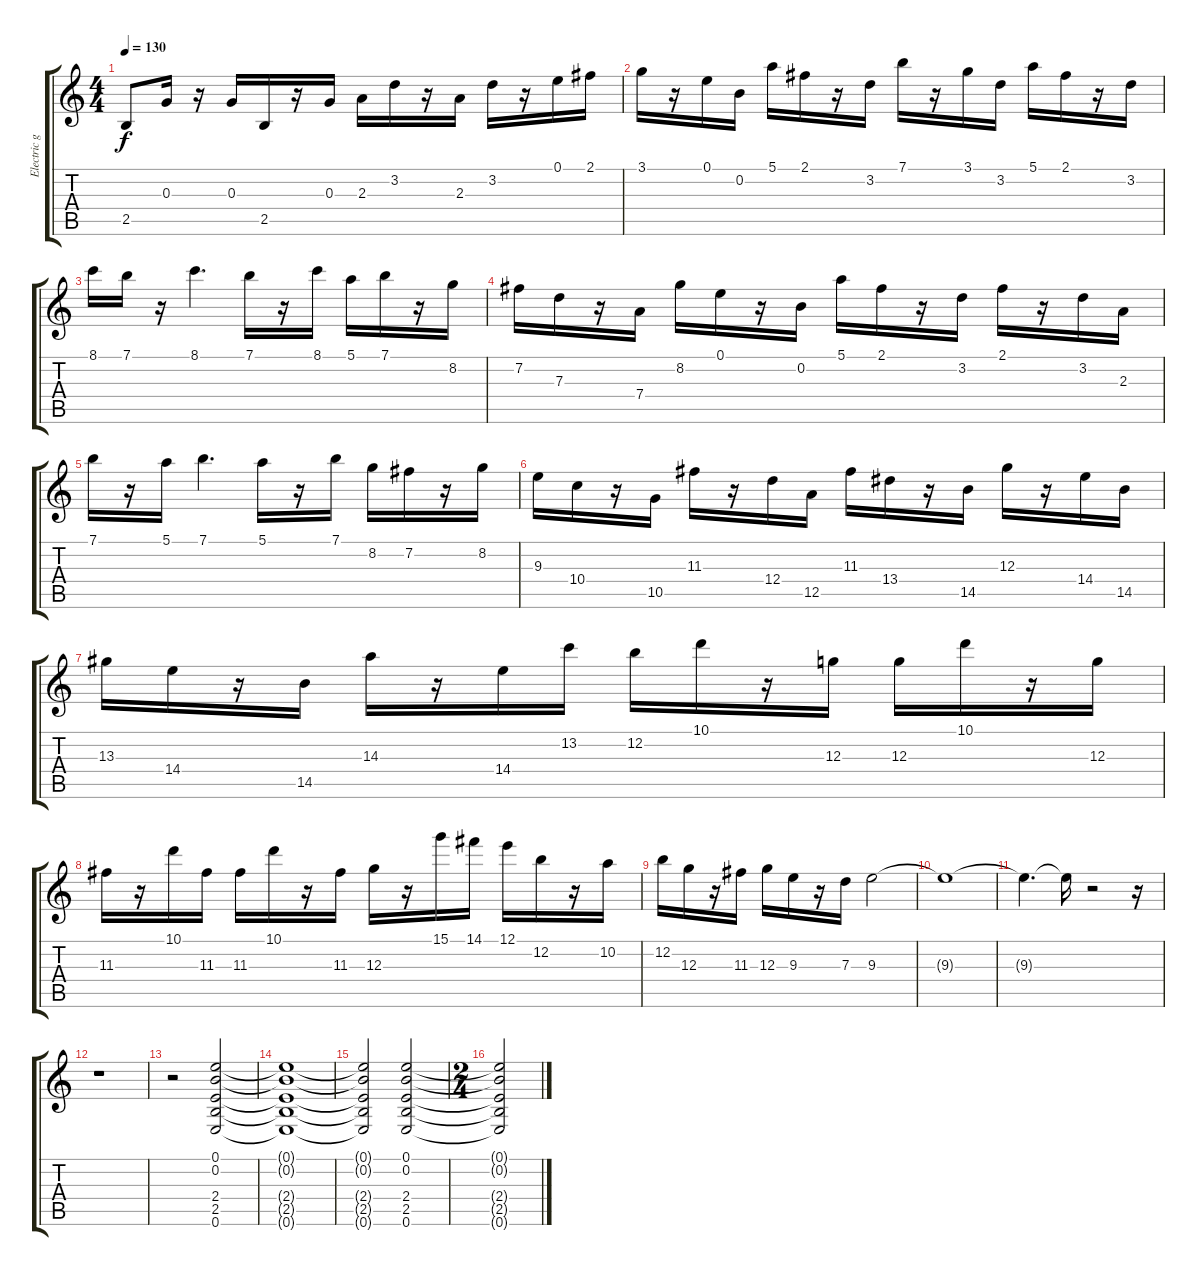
\track ("Electric guitar" "Electric g") {instrument distortionguitar}
\staff {score tabs}
\tuning (E4 B3 G3 D3 A2 E2) {hide}
\ts (4 4)
\tempo 130
\clef g2
\ks c
2.5.8{dy f} 0.3.16 r.16 0.3.16 2.5.16 r.16 0.3.16 2.3.16 3.2.16 r.16 2.3.16 3.2.16 r.16 0.1.16 2.1.16 |
3.1.16 r.16 0.1.16 0.2.16 5.1.16 2.1.16 r.16 3.2.16 7.1.16 r.16 3.1.16 3.2.16 5.1.16 2.1.16 r.16 3.2.16 |
8.1.16 7.1.16 r.16 8.1.4{d} 7.1.16 r.16 8.1.16 5.1.16 7.1.16 r.16 8.2.16 |
7.2.16 7.3.16 r.16 7.4.16 8.2.16 0.1.16 r.16 0.2.16 5.1.16 2.1.16 r.16 3.2.16 2.1.16 r.16 3.2.16 2.3.16 |
7.1.16 r.16 5.1.16 7.1.4{d} 5.1.16 r.16 7.1.16 8.2.16 7.2.16 r.16 8.2.16 |
9.3.16 10.4.16 r.16 10.5.16 11.3.16 r.16 12.4.16 12.5.16 11.3.16 13.4.16 r.16 14.5.16 12.3.16 r.16 14.4.16 14.5.16 |
13.3.16 14.4.16 r.16 14.5.16 14.3.16 r.16 14.4.16 13.2.16 12.2.16 10.1.16 r.16 12.3.16 12.3.16 10.1.16 r.16 12.3.16 |
11.3.16 r.16 10.1.16 11.3.16 11.3.16 10.1.16 r.16 11.3.16 12.3.16 r.16 15.1.16 14.1.16 12.1.16 12.2.16 r.16 10.2.16 |
12.2.16 12.3.16 r.16 11.3.16 12.3.16 9.3.16 r.16 7.3.16 9.3.2 |
9.3{t}.1 |
9.3{t}.4{d} 9.3{t}.16 r.2 r.16 |
r.1 |
r.2 (0.1 0.2 2.4 2.5 0.6).2 |
(0.1{t} 0.2{t} 2.4{t} 2.5{t} 0.6{t}).1 |
(0.1{t} 0.2{t} 2.4{t} 2.5{t} 0.6{t}).2 (0.1 0.2 2.4 2.5 0.6).2 |
\ts (2 4)
(0.1{t} 0.2{t} 2.4{t} 2.5{t} 0.6{t}).2
